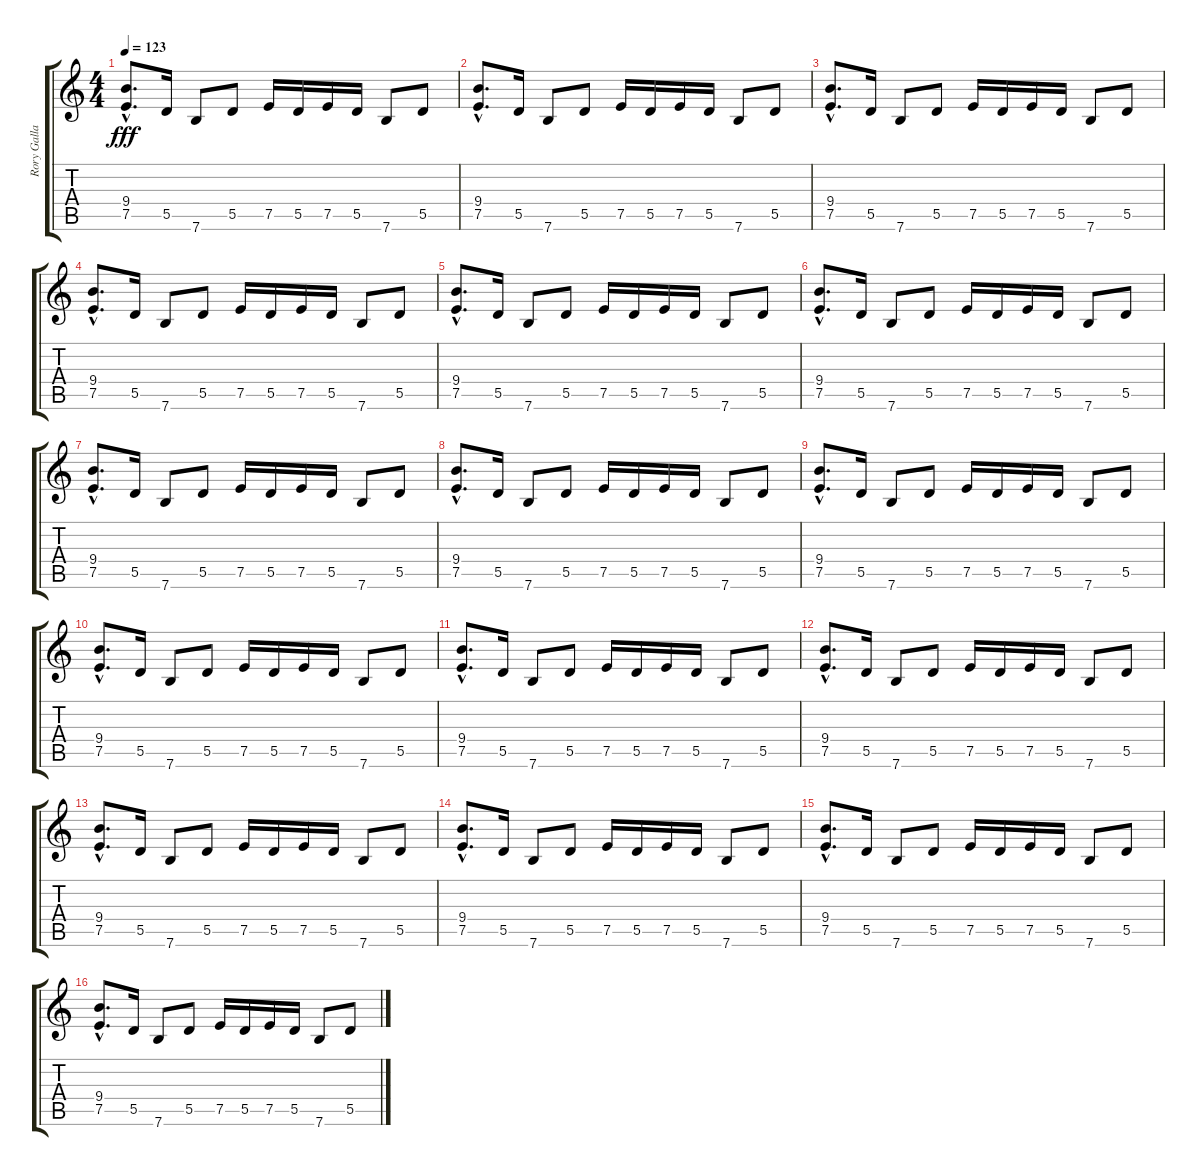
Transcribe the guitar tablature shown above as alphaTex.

\track ("Rory Gallagher" "Rory Galla") {instrument distortionguitar}
\staff {score tabs}
\tuning (E4 B3 G3 D3 A2 E2) {hide}
\ts (4 4)
\tempo 123
\clef g2
\ks c
(9.4{hac} 7.5{hac}).8{d dy fff} 5.5.16 7.6.8 5.5.8 7.5.16 5.5.16 7.5.16 5.5.16 7.6.8 5.5.8 |
(9.4{hac} 7.5{hac}).8{d} 5.5.16 7.6.8 5.5.8 7.5.16 5.5.16 7.5.16 5.5.16 7.6.8 5.5.8 |
(9.4{hac} 7.5{hac}).8{d} 5.5.16 7.6.8 5.5.8 7.5.16 5.5.16 7.5.16 5.5.16 7.6.8 5.5.8 |
(9.4{hac} 7.5{hac}).8{d} 5.5.16 7.6.8 5.5.8 7.5.16 5.5.16 7.5.16 5.5.16 7.6.8 5.5.8 |
(9.4{hac} 7.5{hac}).8{d} 5.5.16 7.6.8 5.5.8 7.5.16 5.5.16 7.5.16 5.5.16 7.6.8 5.5.8 |
(9.4{hac} 7.5{hac}).8{d} 5.5.16 7.6.8 5.5.8 7.5.16 5.5.16 7.5.16 5.5.16 7.6.8 5.5.8 |
(9.4{hac} 7.5{hac}).8{d volume 12} 5.5.16 7.6.8 5.5.8 7.5.16 5.5.16 7.5.16 5.5.16 7.6.8 5.5.8 |
(9.4{hac} 7.5{hac}).8{d} 5.5.16 7.6.8 5.5.8 7.5.16 5.5.16 7.5.16 5.5.16 7.6.8 5.5.8 |
(9.4{hac} 7.5{hac}).8{d} 5.5.16 7.6.8 5.5.8 7.5.16 5.5.16 7.5.16 5.5.16 7.6.8 5.5.8 |
(9.4{hac} 7.5{hac}).8{d} 5.5.16 7.6.8 5.5.8 7.5.16 5.5.16 7.5.16 5.5.16 7.6.8 5.5.8 |
(9.4{hac} 7.5{hac}).8{d volume 11} 5.5.16 7.6.8 5.5.8 7.5.16 5.5.16 7.5.16 5.5.16 7.6.8 5.5.8 |
(9.4{hac} 7.5{hac}).8{d} 5.5.16 7.6.8 5.5.8 7.5.16 5.5.16 7.5.16 5.5.16 7.6.8 5.5.8 |
(9.4{hac} 7.5{hac}).8{d} 5.5.16 7.6.8 5.5.8 7.5.16 5.5.16 7.5.16 5.5.16 7.6.8 5.5.8 |
(9.4{hac} 7.5{hac}).8{d} 5.5.16 7.6.8 5.5.8 7.5.16 5.5.16 7.5.16 5.5.16 7.6.8 5.5.8 |
(9.4{hac} 7.5{hac}).8{d volume 9} 5.5.16 7.6.8 5.5.8 7.5.16 5.5.16 7.5.16 5.5.16 7.6.8 5.5.8 |
(9.4{hac} 7.5{hac}).8{d} 5.5.16 7.6.8 5.5.8 7.5.16 5.5.16 7.5.16 5.5.16 7.6.8 5.5.8
